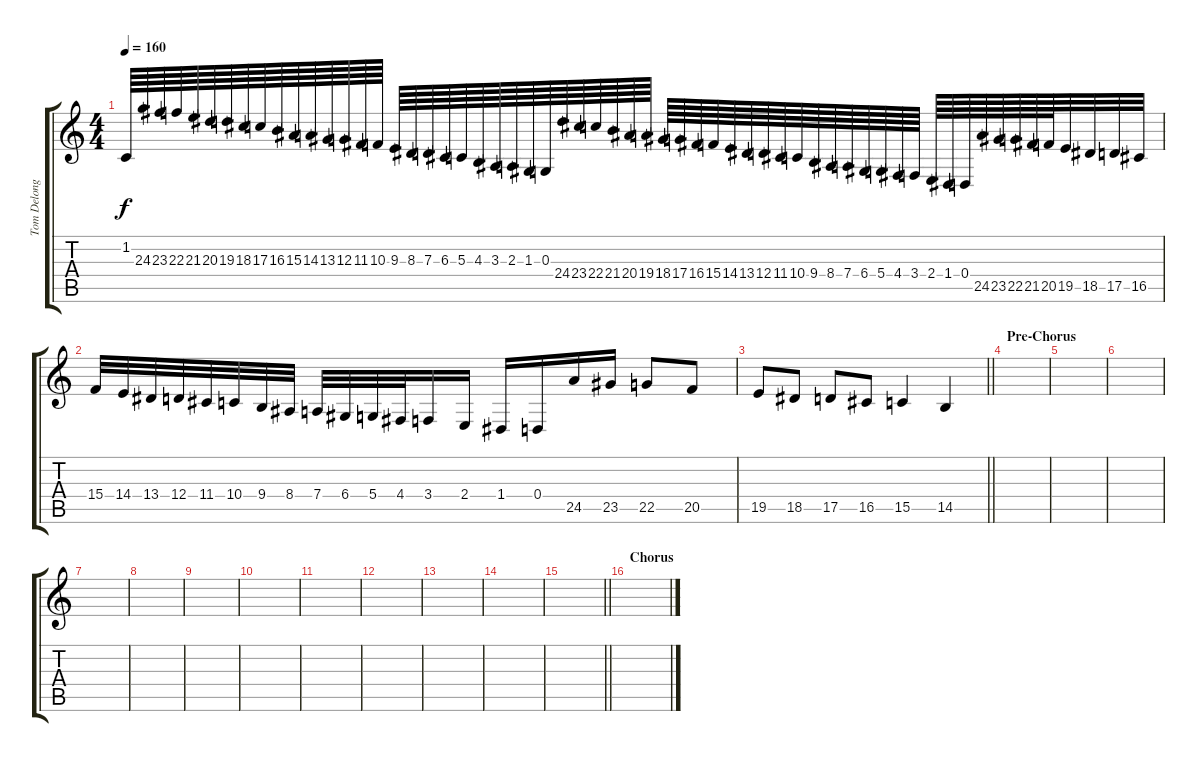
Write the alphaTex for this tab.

\track ("Tom Delonge - Keyboard" "Tom Delong") {instrument guitarfretnoise}
\staff {score tabs}
\tuning (E4 B3 G3 D3 A2 E2) {hide}
\ts (4 4)
\tempo 160
\clef g2
\ks c
1.2.64{dy f} 24.3.64 23.3.64 22.3.64 21.3.64 20.3.64 19.3.64 18.3.64 17.3.64 16.3.64 15.3.64 14.3.64 13.3.64 12.3.64 11.3.64 10.3.64 9.3.64 8.3.64 7.3.64 6.3.64 5.3.64 4.3.64 3.3.64 2.3.64 1.3.64 0.3.64 24.4.64 23.4.64 22.4.64 21.4.64 20.4.64 19.4.64 18.4.64 17.4.64 16.4.64 15.4.64 14.4.64 13.4.64 12.4.64 11.4.64 10.4.64 9.4.64 8.4.64 7.4.64 6.4.64 5.4.64 4.4.64 3.4.64 2.4.64 1.4.64 0.4.64 24.5.64 23.5.64 22.5.64 21.5.64 20.5.64 19.5.32 18.5.32 17.5.32 16.5.32 |
15.4.32 14.4.32 13.4.32 12.4.32 11.4.32 10.4.32 9.4.32 8.4.32 7.4.32 6.4.32 5.4.32 4.4.32 3.4.16 2.4.16 1.4.16 0.4.16 24.5.16 23.5.16 22.5.8 20.5.8 |
\barLineRight lightlight
19.5.8 18.5.8 17.5.8 16.5.8 15.5.4 14.5.4 |
\section ("" "Pre-Chorus")
|
|
|
|
|
|
|
|
|
|
|
\barLineRight lightlight
|
\section ("" "Chorus")
